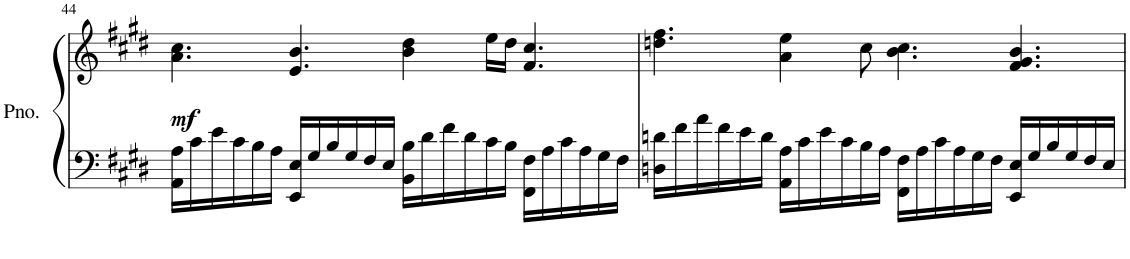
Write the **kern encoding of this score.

**kern	**kern	**dynam
*part1	*part1	*part1
*staff2	*staff1	*staff1/2
*I"Piano	*	*
*I'Pno.	*	*
!!LO:PB:g=z
*clefF4	*clefG2	*
*k[f#c#g#d#]	*k[f#c#g#d#]	*
*M12/8	*M12/8	*
=44	=44	=44
!	!	!LO:DY:b
16AA\ 16A\LL	4.a\ 4.cc#\	mf
16c#\	.	.
16e\	.	.
16c#\	.	.
16B\	.	.
16A\JJ	.	.
16EE/ 16E/LL	4.e/ 4.b/	.
16G#/	.	.
16B/	.	.
16G#/	.	.
16F#/	.	.
16E/JJ	.	.
16BB\ 16B\LL	4b\ 4dd#\	.
16d#\	.	.
16f#\	.	.
16d#\	.	.
16c#\	16ee\LL	.
16B\JJ	16dd#\JJ	.
16FF#\ 16F#\LL	4.f#/ 4.cc#/	.
16A\	.	.
16c#\	.	.
16A\	.	.
16G#\	.	.
16F#\JJ	.	.
=45	=45	=45
16Dn\ 16dn\LL	4.ddn\ 4.ff#\	.
16f#\	.	.
16a\	.	.
16f#\	.	.
16e\	.	.
16d\JJ	.	.
16AA\ 16A\LL	4a\ 4ee\	.
16c#\	.	.
16e\	.	.
16c#\	.	.
16B\	8cc#\	.
16A\JJ	.	.
16FF#\ 16F#\LL	4.b\ 4.cc#\	.
16A\	.	.
16c#\	.	.
16A\	.	.
16G#\	.	.
16F#\JJ	.	.
16EE/ 16E/LL	4.f#/ 4.g#/ 4.b/	.
16G#/	.	.
16B/	.	.
16G#/	.	.
16F#/	.	.
16E/JJ	.	.
=	=	=
*-	*-	*-
